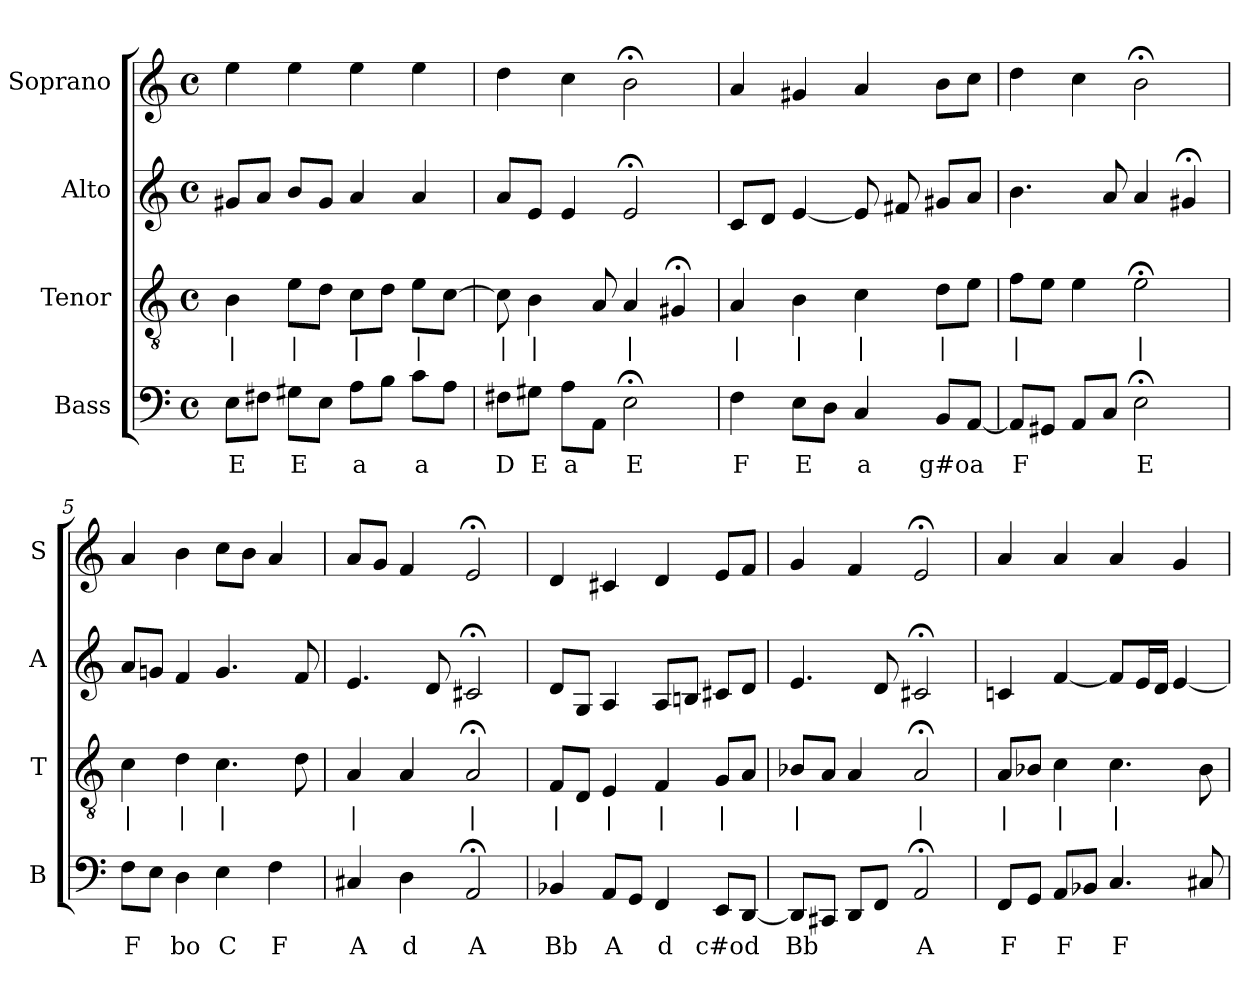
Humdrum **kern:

**kern	**text	**kern	**text	**kern	**kern
*part4	*part4	*part3	*part3	*part2	*part1
*staff4	*staff4	*staff3	*staff3	*staff2	*staff1
*I"Bass	*	*I"Tenor	*	*I"Alto	*I"Soprano
*I'B	*	*I'T	*	*I'A	*I'S
*clefF4	*	*clefGv2	*	*clefG2	*clefG2
*k[]	*	*k[]	*	*k[]	*k[]
*a:	*	*a:	*	*a:	*a:
*M4/4	*	*M4/4	*	*M4/4	*M4/4
*met(c)	*	*met(c)	*	*met(c)	*met(c)
*MM100	*	*MM100	*	*MM100	*MM100
=1	=1	=1	=1	=1	=1
8EL	E	4B	|	8g#XL	4ee
8F#XJ	.	.	.	8aJ	.
8G#XL	E	8eL	|	8bL	4ee
8EJ	.	8dJ	.	8g#J	.
8AL	a	8cL	|	4a	4ee
8BJ	.	8dJ	.	.	.
8cL	a	8eL	|	4a	4ee
8AJ	.	[8cJ	.	.	.
=2	=2	=2	=2	=2	=2
8F#XL	D	8c]	|	8aL	4dd
8G#XJ	E	4B	|	8eJ	.
8AL	a	.	.	4e	4cc
8AAJ	.	8A	.	.	.
2E;<	E	4A	|	2e;<	2b;<
.	.	4G#X;<	.	.	.
=3	=3	=3	=3	=3	=3
4F	F	4A	|	8cL	4a
.	.	.	.	8dJ	.
8EL	E	4B	|	[4e	4g#X
8DJ	.	.	.	.	.
4C	a	4c	|	8e]	4a
.	.	.	.	8f#X	.
8BBL	g#o	8dL	|	8g#XL	8bL
[8AAJ	a	8eJ	.	8aJ	8ccJ
=4	=4	=4	=4	=4	=4
8AAL]	F	8fL	|	4.b	4dd
8GG#XJ	.	8eJ	.	.	.
8AAL	.	4e	.	.	4cc
8CJ	.	.	.	8a	.
2E;<	E	2e;<	|	4a	2b;<
.	.	.	.	4g#X;<	.
=5	=5	=5	=5	=5	=5
8FL	F	4c	|	8aL	4a
8EJ	.	.	.	8gnJ	.
4D	bo	4d	|	4f	4b
4E	C	4.c	|	4.g	8ccL
.	.	.	.	.	8bJ
4F	F	.	.	.	4a
.	.	8d	.	8f	.
=6	=6	=6	=6	=6	=6
4C#X	A	4A	|	4.e	8aL
.	.	.	.	.	8gJ
4D	d	4A	.	.	4f
.	.	.	.	8d	.
2AA;<	A	2A;<	|	2c#X;<	2e;<
=7	=7	=7	=7	=7	=7
4BB-X	Bb	8FL	|	8dL	4d
.	.	8DJ	.	8GJ	.
8AAL	A	4E	|	4A	4c#X
8GGJ	.	.	.	.	.
4FF	d	4F	|	8AL	4d
.	.	.	.	8BnJ	.
8EEL	c#o	8GL	|	8c#XL	8eL
[8DDJ	d	8AJ	.	8dJ	8fJ
=8	=8	=8	=8	=8	=8
8DDL]	Bb	8B-XL	|	4.e	4g
8CC#XJ	.	8AJ	.	.	.
8DDL	.	4A	.	.	4f
8FFJ	.	.	.	8d	.
2AA;<	A	2A;<	|	2c#X;<	2e;<
=9	=9	=9	=9	=9	=9
8FFL	F	8AL	|	4cn	4a
8GGJ	.	8B-XJ	.	.	.
8AAL	F	4c	|	[4f	4a
8BB-XJ	.	.	.	.	.
4.C	F	4.c	|	8fL]	4a
.	.	.	.	16eL	.
.	.	.	.	16dJJ	.
.	.	.	.	[4e	4g
8C#X	.	8B-	.	.	.
=	=	=	=	=	=
*-	*-	*-	*-	*-	*-
